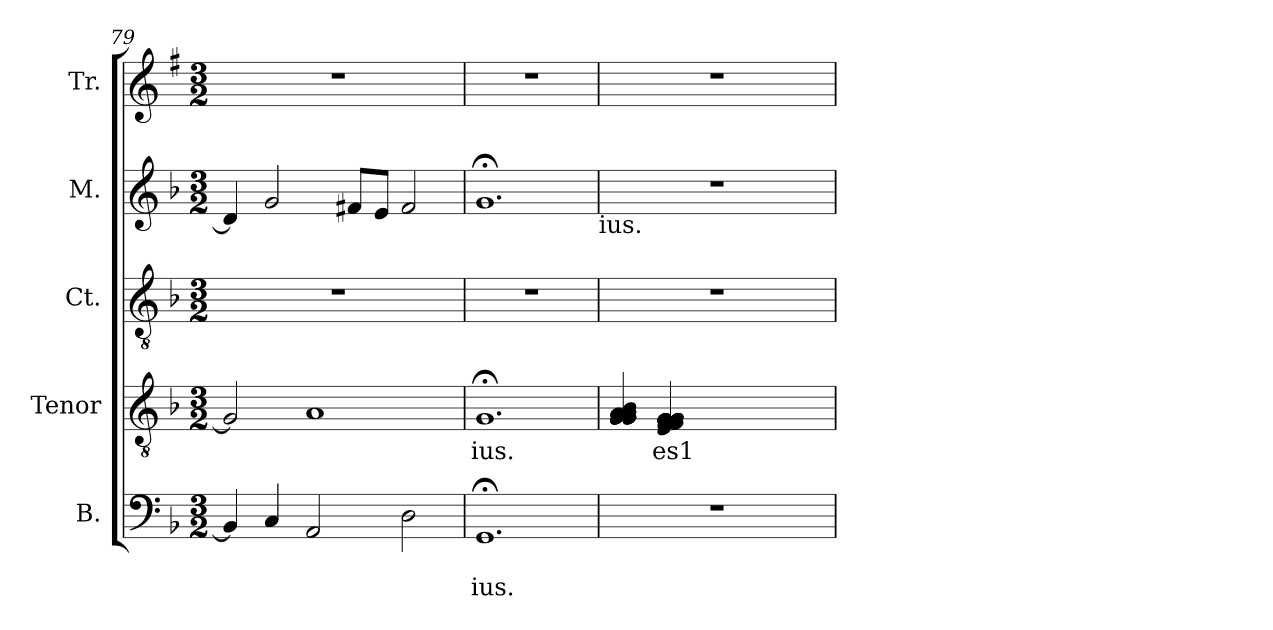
**kern	**text	**text	**kern	**text	**kern	**kern	**kern
*part5	*part5	*part5	*part4	*part4	*part3	*part2	*part1
*staff5	*staff5	*staff5	*staff4	*staff4	*staff3	*staff2	*staff1
*I"B.	*	*	*I"Tenor	*	*I"Ct.	*I"M.	*I"Tr.
*I'B.	*	*	*I'T.	*	*I'Ct.	*I'M.	*I'Tr.
*clefF4	*	*	*clefGv2	*	*clefGv2	*clefG2	*clefG2
*	*	*	*	*	*	*	*ITrd1c2
*k[b-]	*	*	*k[b-]	*	*k[b-]	*k[b-]	*k[b-]
*F:	*	*	*F:	*	*F:	*F:	*F:
*M3/2	*	*	*M3/2	*	*M3/2	*M3/2	*M3/2
=79	=79	=79	=79	=79	=79	=79	=79
4BB-/]	.	.	2G/]	.	1.r	4d/]	1.r
4C/	.	.	.	.	.	2g/	.
2AA/	.	.	1A	.	.	.	.
.	.	.	.	.	.	8f#/L	.
.	.	.	.	.	.	8e/J	.
2D\	.	.	.	.	.	2f#/	.
=80	=80	=80	=80	=80	=80	=80	=80
!	!	!LO:LY:b	!	!LO:LY:b	!	!	!
1.GG;	.	-ius.	1.G;	-ius.	1.r	1.g;	1.r
!	!	!	!	!	!	!LO:TX:b:t=ius.	!
!!LO:LB:g=z
=81	=81	=81	=81	=81	=81	=81	=81
!	!	!	!LO:TX:a:i:t=#$	!	!	!	!
!	!	!	!	!LO:LY:b	!	!	!
*	*	*	*^	*	*	*	*
!	!	!	!	!	!LO:LY:b	!	!	!
1.r	.	.	(<4E/ 4F/ 4F/ 4G/ 4G/ 4G/ 4G/ 4G/ 4G/ 4G/ 4G/ 4G/	((<4G/ 4G/ 4G/ 4G/ 4G/ 4G/ 4G/ 4A/ 4A/ 4A/ 4A/ 4B-/	-es1	1.r	1.r	1.r
.	.	.	1ryy	1ryy	.	.	.	.
.	.	.	4ryy	4ryy	.	.	.	.
*	*	*	*v	*v	*	*	*	*
=	=	=	=	=	=	=	=
*-	*-	*-	*-	*-	*-	*-	*-
